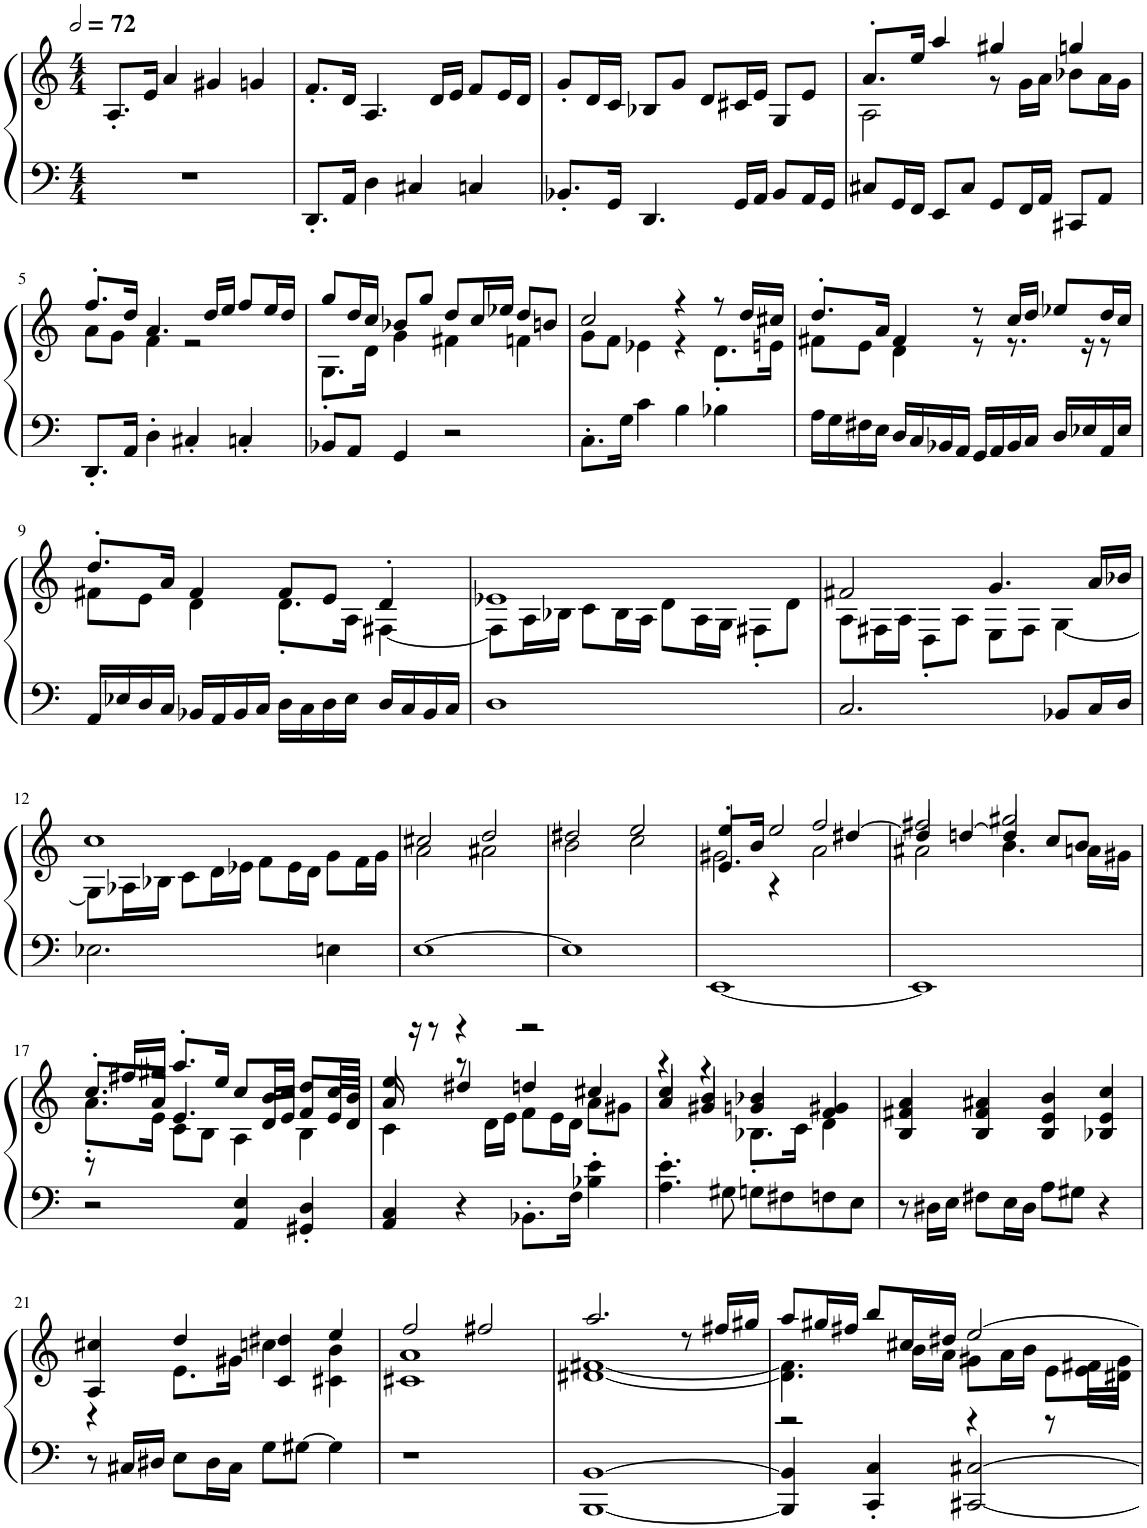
**kern	**kern
*part1	*part1
*staff2	*staff1
*I"Piano	*
*I'Pno.	*
*clefF4	*clefG2
*k[]	*k[]
*M4/4	*M4/4
*MM144	*MM144
=1	=1
1r	8.A'/L
.	16e/Jk
.	4a/
.	4g#X/
.	4gn/
=2	=2
8.DD'/L	8.f'/L
16AA/Jk	16d/Jk
4D\	4.A/
4C#X/	.
.	16d/LL
.	16e/JJ
4Cn/	8f/L
.	16e/L
.	16d/JJ
=3	=3
8.BB-X'/L	8g'/L
.	16d/L
16GG/Jk	16c/JJ
4.DD/	8B-X/L
.	8g/J
.	8d/L
16GG/LL	16c#X/L
16AA/JJ	16e/JJ
8BB-/L	8G/L
16AA/L	8e/J
16GG/JJ	.
=4	=4
*	*^
8C#X/L	8.a'/L	2A\
16GG/L	.	.
16FF/JJ	16ee/Jk	.
8EE/L	4aa/	.
8C#/J	.	.
8GG/L	4gg#X/	8r
16FF/L	.	16g\LL
16AA/JJ	.	16a\JJ
8CC#X/L	4ggn/	8b-X\L
8AA/J	.	16a\L
.	.	16g\JJ
!!LO:LB:g=z	!!
=5	=5	=5
8.DD'/L	8.ff'/L	8a\L
.	.	8g\J
16AA/Jk	16dd/Jk	.
4D'\	4.a/	4f\
4C#X'/	.	2r
.	16dd/LL	.
.	16ee/JJ	.
4Cn'/	8ff/L	.
.	16ee/L	.
.	16dd/JJ	.
=6	=6	=6
8BB-X/L	8gg/L	8.G'\L
8AA/J	16dd/L	.
.	16cc/JJ	16d\Jk
4GG/	8b-X/L	4g\
.	8gg/J	.
2r	8dd/L	4f#X\
.	16cc/L	.
.	16ee-X/JJ	.
.	8dd/L	4fn\
.	8bn/J	.
=7	=7	=7
8.C'\L	2cc/	8g\L
.	.	8f\J
16G\Jk	.	.
4c\	.	4e-X\
4B\	4r	4r
4B-X\	8r	8.d'\L
.	16dd/LL	.
.	16cc#X/JJ	16en\Jk
=8	=8	=8
16A\LL	8.dd'/L	8f#X\L
16G\	.	.
16F#X\	.	8e\J
16E\JJ	16a/Jk	.
16D/LL	4f#/	4d\
16C/	.	.
16BB-X/	.	.
16AA/JJ	.	.
16GG/LL	8r	8r
16AA/	.	.
16BB-/	16cc/LL	8.r
16C/JJ	16dd/JJ	.
16D/LL	8ee-X/L	.
16E-X/	.	16r
16AA/	16dd/L	8r
16E-/JJ	16cc/JJ	.
!!LO:LB:g=z	!!
=9	=9	=9
16AA/LL	8.dd'/L	8f#X\L
16E-X/	.	.
16D/	.	8e\J
16C/JJ	16a/Jk	.
16BB-X/LL	4f#/	4d\
16AA/	.	.
16BB-/	.	.
16C/JJ	.	.
16D\LL	8f#/L	8.d'\L
16C\	.	.
16D\	8e/J	.
16E-\JJ	.	16A\Jk
16D/LL	4d'/	[4F#X\
16C/	.	.
16BB-/	.	.
16C/JJ	.	.
=10	=10	=10
1D	1e-X	8F#\L]
.	.	16A\L
.	.	16B-X\JJ
.	.	8c\L
.	.	16B-\L
.	.	16A\JJ
.	.	8d\L
.	.	16A\L
.	.	16G\JJ
.	.	8F#X'\L
.	.	8d\J
=11	=11	=11
2.C/	2f#X/	8A\L
.	.	16F#X\L
.	.	16A\JJ
.	.	8D'\L
.	.	8A\J
.	4.g/	8E\L
.	.	8F#\J
8BB-X/L	.	[4G\
16C/L	16a/LL	.
16D/JJ	16b-X/JJ	.
!!LO:LB:g=z	!!
=12	=12	=12
2.E-X\	1cc	8G\L]
.	.	16A-X\L
.	.	16B-X\JJ
.	.	8c\L
.	.	16d\L
.	.	16e-X\JJ
.	.	8f\L
.	.	16e-\L
.	.	16d\JJ
4En\	.	8g\L
.	.	16f\L
.	.	16g\JJ
=13	=13	=13
[1E	2cc#X/	2a\
.	2dd/	2a#X\
=14	=14	=14
1E]	2dd#X/	2b\
.	2ee/	2cc\
=15	=15	=15
*	*	*^
[1EE	8.e'/L	2g#X\	4ee/
.	16b/Jk	.	.
.	2ee/	.	4r
.	.	2a\	2ff/
.	[4dd#X/	.	.
=16	=16	=16	=16
1EE]	4dd#/]	2a#X\	2ff#X/
.	[4ddn/	.	.
.	4dd/]	4.b\	2gg#X/
.	8cc/L	.	.
.	8b/J	16an\LL	.
.	.	16g#X\JJ	.
!!LO:LB:g=z	!!	!!
=17	=17	=17	=17
2r	8.cc'/L	8.a'\L	8r
.	.	.	16ff#X/LL
.	16a/Jk	16e\Jk	16gg#X/JJ
.	4.e/	8c\L	8.aa'/L
.	.	8B\J	.
.	.	.	16ee/Jk
4AA/ 4E/	.	4A\	8cc/L
.	16d/LL	.	16b/L
.	16e/JJ	.	16cc/JJ
4GG#X/' 4D/'	8f/L	4B\	8dd/L
.	16e/L	.	16cc/L
.	16d/JJ	.	16b/JJ
=18	=18	=18	=18
4AA/ 4C/	16a/	4c\	4ee/
.	16r	.	.
.	8r	.	.
4r	4r	8r	4dd#X/
.	.	16d\LL	.
.	.	16e\JJ	.
8.BB-X'\L	2r	8f\L	4ddn/
.	.	16e\L	.
16F\Jk	.	16d\JJ	.
4B-X\' 4e\'	.	8a\L	4cc#X/
.	.	8g#X\J	.
=19	=19	=19	=19
4.A\' 4.e\'	4a/	4r	4cc/
.	4g#X/	4r	4b/
8G#X\	.	.	.
8Gn\L	4gn/	8.B-X'\L	4b-X/
8F#X\	.	.	.
.	.	16c\Jk	.
8Fn\	4f/	4d\	4g#X/
8E\J	.	.	.
*	*v	*v	*v
=20	=20
8r	4B/ 4f#X/ 4a/
16D#X\LL	.
16E\JJ	.
8F#X\L	4B/ 4f#/ 4a#X/
16E\L	.
16D#\JJ	.
8A\L	4B/ 4e/ 4b/
8G#X\J	.
4r	4B-X/ 4e/ 4cc/
!!LO:LB:g=z
=21	=21
*	*^
8r	4A/ 4cc#X/	4r
16C#X/LL	.	.
16D#X/JJ	.	.
8E\L	4dd/	8.e\L
16D#\L	.	.
16C#\JJ	.	16g#X\Jk
8G\L	4c/ 4dd#X/	4ccn\
[8G#X\J	.	.
4G#\]	4ee/	4c#X\ 4b\
=22	=22	=22
1r	2ff/	1c#X 1a
.	2ff#X/	.
=23	=23	=23
[1BBB [1BB	2.aa/	[1d#X [1f#X
.	8r	.
.	16ff#X/LL	.
.	16gg#X/JJ	.
=24	=24	=24
*	*	*^
4BBB/] 4BB/]	8aa/L	4.d#\] 4.f#\]	2r
.	16gg#X/L	.	.
.	16ff#X/JJ	.	.
4CC/' 4C/'	8bb/L	.	.
.	16cc#X/L	16b\LL	.
.	16dd#X/JJ	16a\JJ	.
[2CC#X/ [2C#X/	[2ee/	8g#X\L	4r
.	.	16a\L	.
.	.	16b\JJ	.
.	.	8e\L	8r
.	.	16f#X\L	16e\LL
.	.	16g#\JJ	16d#X\JJ
*	*v	*v	*v
=	=
*-	*-
